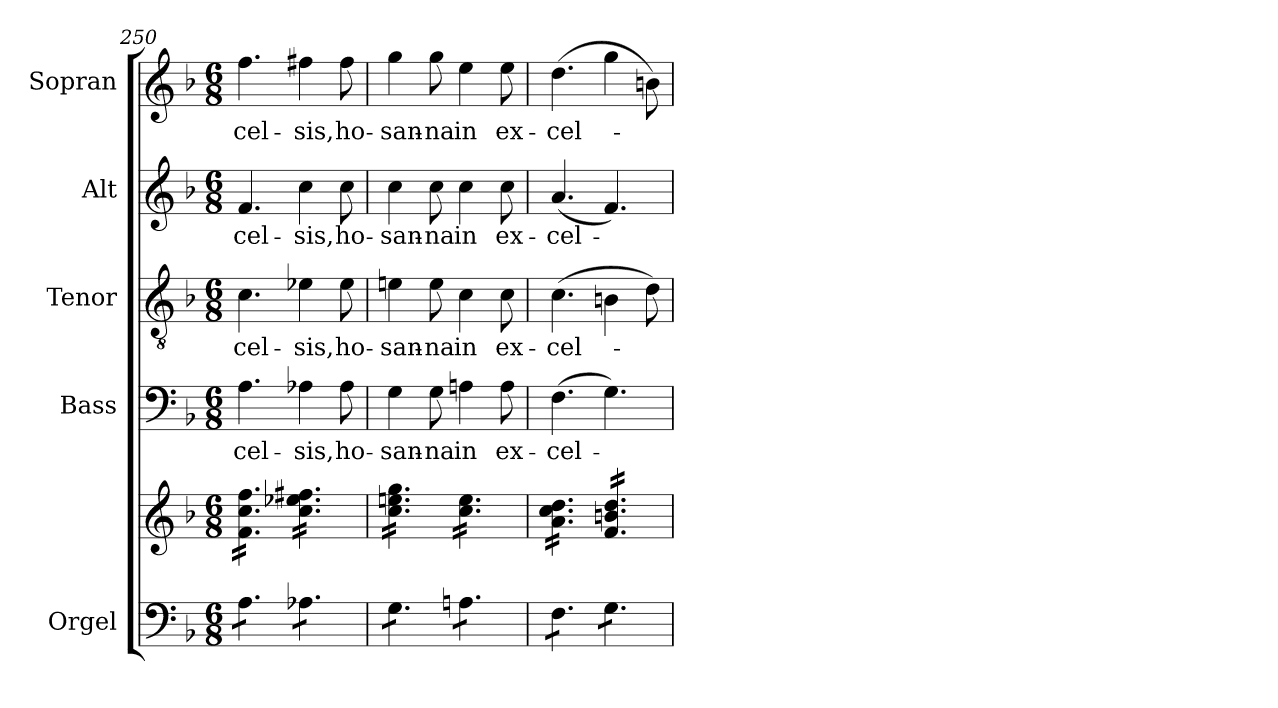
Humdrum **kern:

**kern	**kern	**kern	**text	**kern	**text	**kern	**text	**kern	**text
*part5	*part5	*part4	*part4	*part3	*part3	*part2	*part2	*part1	*part1
*staff6	*staff5	*staff4	*staff4	*staff3	*staff3	*staff2	*staff2	*staff1	*staff1
*I"Orgel	*	*I"Bass	*	*I"Tenor	*	*I"Alt	*	*I"Sopran	*
*I'Org.	*	*I'B.	*	*I'T.	*	*I'A.	*	*I'S.	*
*clefF4	*clefG2	*clefF4	*	*clefGv2	*	*clefG2	*	*clefG2	*
*k[b-]	*k[b-]	*k[b-]	*	*k[b-]	*	*k[b-]	*	*k[b-]	*
*F:	*F:	*F:	*	*F:	*	*F:	*	*F:	*
*M6/8	*M6/8	*M6/8	*	*M6/8	*	*M6/8	*	*M6/8	*
=250	=250	=250	=250	=250	=250	=250	=250	=250	=250
!	!	!	!LO:LY:b	!	!LO:LY:b	!	!LO:LY:b	!	!LO:LY:b
*tremolo	*	*	*	*	*	*	*	*	*
*	*tremolo	*	*	*	*	*	*	*	*
8A\L	16f\ 16cc\ 16ff\LL	4.A\	-cel-	4.c\	-cel-	4.f/	-cel-	4.ff\	-cel-
.	16f\ 16cc\ 16ff\	.	.	.	.	.	.	.	.
8A\	16f\ 16cc\ 16ff\	.	.	.	.	.	.	.	.
.	16f\ 16cc\ 16ff\	.	.	.	.	.	.	.	.
8A\J	16f\ 16cc\ 16ff\	.	.	.	.	.	.	.	.
.	16f\ 16cc\ 16ff\JJ	.	.	.	.	.	.	.	.
!	!	!	!LO:LY:b	!	!LO:LY:b	!	!LO:LY:b	!	!LO:LY:b
8A-X\L	16cc\ 16ee-X\ 16ff#X\LL	4A-X\	-sis,	4e-X\	-sis,	4cc\	-sis,	4ff#X\	-sis,
.	16cc\ 16ee-X\ 16ff#X\	.	.	.	.	.	.	.	.
8A-X\	16cc\ 16ee-X\ 16ff#X\	.	.	.	.	.	.	.	.
.	16cc\ 16ee-X\ 16ff#X\	.	.	.	.	.	.	.	.
!	!	!	!LO:LY:b	!	!LO:LY:b	!	!LO:LY:b	!	!LO:LY:b
8A-X\J	16cc\ 16ee-X\ 16ff#X\	8A-\	ho-	8e-\	ho-	8cc\	ho-	8ff#\	ho-
.	16cc\ 16ee-X\ 16ff#X\JJ	.	.	.	.	.	.	.	.
=251	=251	=251	=251	=251	=251	=251	=251	=251	=251
!	!	!	!LO:LY:b	!	!LO:LY:b	!	!LO:LY:b	!	!LO:LY:b
8G\L	16cc\ 16een\ 16gg\LL	4G\	-san-	4en\	-san-	4cc\	-san-	4gg\	-san-
.	16cc\ 16een\ 16gg\	.	.	.	.	.	.	.	.
8G\	16cc\ 16een\ 16gg\	.	.	.	.	.	.	.	.
.	16cc\ 16een\ 16gg\	.	.	.	.	.	.	.	.
!	!	!	!LO:LY:b	!	!LO:LY:b	!	!LO:LY:b	!	!LO:LY:b
8G\J	16cc\ 16een\ 16gg\	8G\	-na	8e\	-na	8cc\	-na	8gg\	-na
.	16cc\ 16een\ 16gg\JJ	.	.	.	.	.	.	.	.
!	!	!	!LO:LY:b	!	!LO:LY:b	!	!LO:LY:b	!	!LO:LY:b
8An\L	16cc\ 16ee\LL	4An\	in	4c\	in	4cc\	in	4ee\	in
.	16cc\ 16ee\	.	.	.	.	.	.	.	.
8An\	16cc\ 16ee\	.	.	.	.	.	.	.	.
.	16cc\ 16ee\	.	.	.	.	.	.	.	.
!	!	!	!LO:LY:b	!	!LO:LY:b	!	!LO:LY:b	!	!LO:LY:b
8An\J	16cc\ 16ee\	8A\	ex-	8c\	ex-	8cc\	ex-	8ee\	ex-
.	16cc\ 16ee\JJ	.	.	.	.	.	.	.	.
=252	=252	=252	=252	=252	=252	=252	=252	=252	=252
!	!	!	!LO:LY:b	!	!LO:LY:b	!	!LO:LY:b	!	!LO:LY:b
8F\L	16a\ 16cc\ 16dd\LL	(>4.F\	-cel-	(>4.c\	-cel-	(<4.a/	-cel-	(>4.dd\	-cel-
.	16a\ 16cc\ 16dd\	.	.	.	.	.	.	.	.
8F\	16a\ 16cc\ 16dd\	.	.	.	.	.	.	.	.
.	16a\ 16cc\ 16dd\	.	.	.	.	.	.	.	.
8F\J	16a\ 16cc\ 16dd\	.	.	.	.	.	.	.	.
.	16a\ 16cc\ 16dd\JJ	.	.	.	.	.	.	.	.
8G\L	16f/ 16bn/ 16dd/LL	4.G\)	.	4Bn\	.	4.f/)	.	4gg\	.
.	16f/ 16bn/ 16dd/	.	.	.	.	.	.	.	.
8G\	16f/ 16bn/ 16dd/	.	.	.	.	.	.	.	.
.	16f/ 16bn/ 16dd/	.	.	.	.	.	.	.	.
8G\J	16f/ 16bn/ 16dd/	.	.	8d\)	.	.	.	8bn\)	.
*Xtremolo	*	*	*	*	*	*	*	*	*
.	16f/ 16bn/ 16dd/JJ	.	.	.	.	.	.	.	.
*	*Xtremolo	*	*	*	*	*	*	*	*
=	=	=	=	=	=	=	=	=	=
*-	*-	*-	*-	*-	*-	*-	*-	*-	*-
